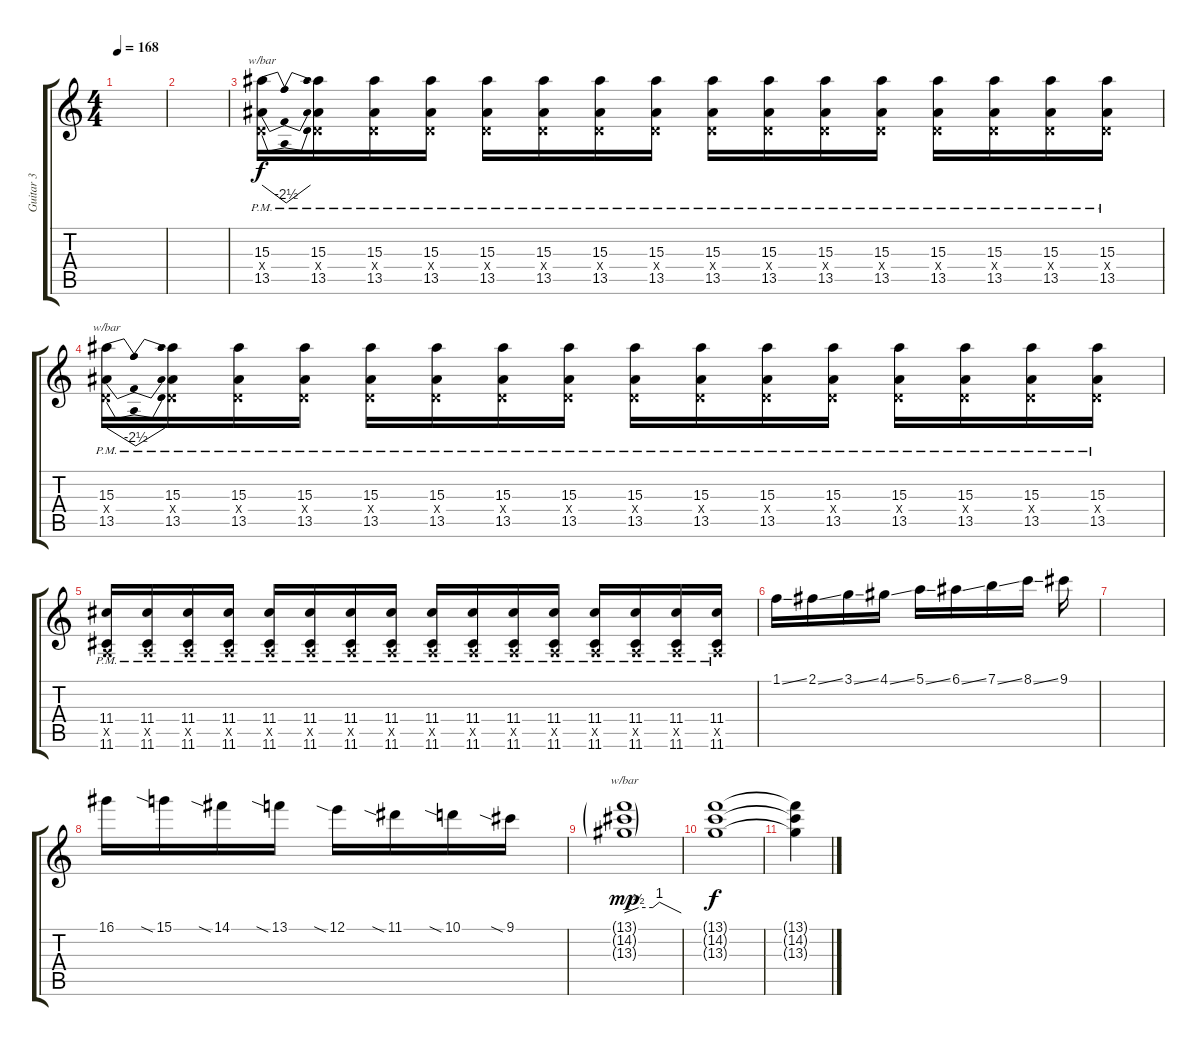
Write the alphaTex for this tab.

\track ("Guitar 3" "Guitar 3") {instrument distortionguitar}
\staff {score tabs}
\tuning (E4 B3 G3 D3 A2 D2) {hide}
\ts (4 4)
\tempo 168
\clef g2
\ks c
|
|
(15.3{pm} 0.4{x} 13.5{pm}).16{tbe (dip default 0 0 30 -10 60 0)} (15.3{pm} 0.4{x} 13.5{pm}).16 (15.3{pm} 0.4{x} 13.5{pm}).16 (15.3{pm} 0.4{x} 13.5{pm}).16 (15.3{pm} 0.4{x} 13.5{pm}).16 (15.3{pm} 0.4{x} 13.5{pm}).16 (15.3{pm} 0.4{x} 13.5{pm}).16 (15.3{pm} 0.4{x} 13.5{pm}).16 (15.3{pm} 0.4{x} 13.5{pm}).16 (15.3{pm} 0.4{x} 13.5{pm}).16 (15.3{pm} 0.4{x} 13.5{pm}).16 (15.3{pm} 0.4{x} 13.5{pm}).16 (15.3{pm} 0.4{x} 13.5{pm}).16 (15.3{pm} 0.4{x} 13.5{pm}).16 (15.3{pm} 0.4{x} 13.5{pm}).16 (15.3{pm} 0.4{x} 13.5{pm}).16 |
(15.3{pm} 0.4{x} 13.5{pm}).16{tbe (dip default 0 0 30 -10 60 0)} (15.3{pm} 0.4{x} 13.5{pm}).16 (15.3{pm} 0.4{x} 13.5{pm}).16 (15.3{pm} 0.4{x} 13.5{pm}).16 (15.3{pm} 0.4{x} 13.5{pm}).16 (15.3{pm} 0.4{x} 13.5{pm}).16 (15.3{pm} 0.4{x} 13.5{pm}).16 (15.3{pm} 0.4{x} 13.5{pm}).16 (15.3{pm} 0.4{x} 13.5{pm}).16 (15.3{pm} 0.4{x} 13.5{pm}).16 (15.3{pm} 0.4{x} 13.5{pm}).16 (15.3{pm} 0.4{x} 13.5{pm}).16 (15.3{pm} 0.4{x} 13.5{pm}).16 (15.3{pm} 0.4{x} 13.5{pm}).16 (15.3{pm} 0.4{x} 13.5{pm}).16 (15.3{pm} 0.4{x} 13.5{pm}).16 |
(11.4{pm} 0.5{x} 11.6{pm}).16 (11.4{pm} 0.5{x} 11.6{pm}).16 (11.4{pm} 0.5{x} 11.6{pm}).16 (11.4{pm} 0.5{x} 11.6{pm}).16 (11.4{pm} 0.5{x} 11.6{pm}).16 (11.4{pm} 0.5{x} 11.6{pm}).16 (11.4{pm} 0.5{x} 11.6{pm}).16 (11.4{pm} 0.5{x} 11.6{pm}).16 (11.4{pm} 0.5{x} 11.6{pm}).16 (11.4{pm} 0.5{x} 11.6{pm}).16 (11.4{pm} 0.5{x} 11.6{pm}).16 (11.4{pm} 0.5{x} 11.6{pm}).16 (11.4{pm} 0.5{x} 11.6{pm}).16 (11.4{pm} 0.5{x} 11.6{pm}).16 (11.4{pm} 0.5{x} 11.6{pm}).16 (11.4{pm} 0.5{x} 11.6{pm}).16 |
1.1{ss}.16 2.1{ss}.16 3.1{ss}.16 4.1{ss}.16 5.1{ss}.16 6.1{ss}.16 7.1{ss}.16 8.1{ss}.16 9.1.16 |
|
16.1.16 15.1{sia}.16 14.1{sia}.16 13.1{sia}.16 12.1{sia}.16 11.1{sia}.16 10.1{sia}.16 9.1{sia}.16 |
(13.1{g} 14.2{g} 13.3{g}).1{tbe (custom default 0 0 15 2 30 2 37 4 60 0) dy mp} |
(13.1{t} 14.2{t} 13.3{t}).1{dy f} |
(13.1{t} 14.2{t} 13.3{t}).4
